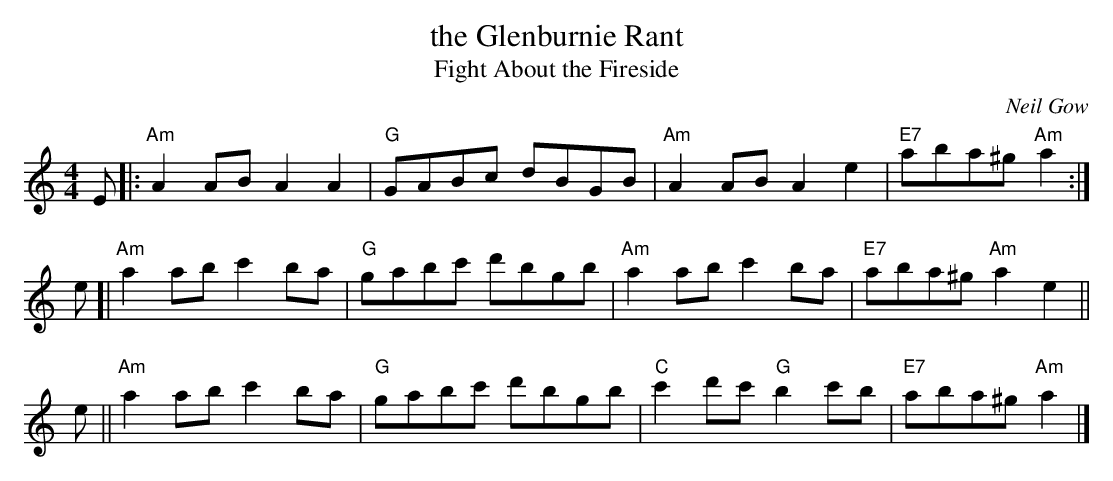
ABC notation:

X:1
T: the Glenburnie Rant
T: Fight About the Fireside
C: Neil Gow
M: 4/4
L: 1/8
K: Am
E |: "Am"A2AB A2A2 | "G"GABc dBGB | "Am"A2AB A2e2 | "E7"aba^g "Am"a2 :|
e [| "Am"a2ab c'2ba | "G"gabc' d'bgb | "Am"a2ab c'2ba | "E7"aba^g "Am"a2e2 ||
e || "Am"a2ab c'2ba | "G"gabc' d'bgb | "C"c'2d'c' "G"b2c'b | "E7"aba^g "Am"a2 |]
